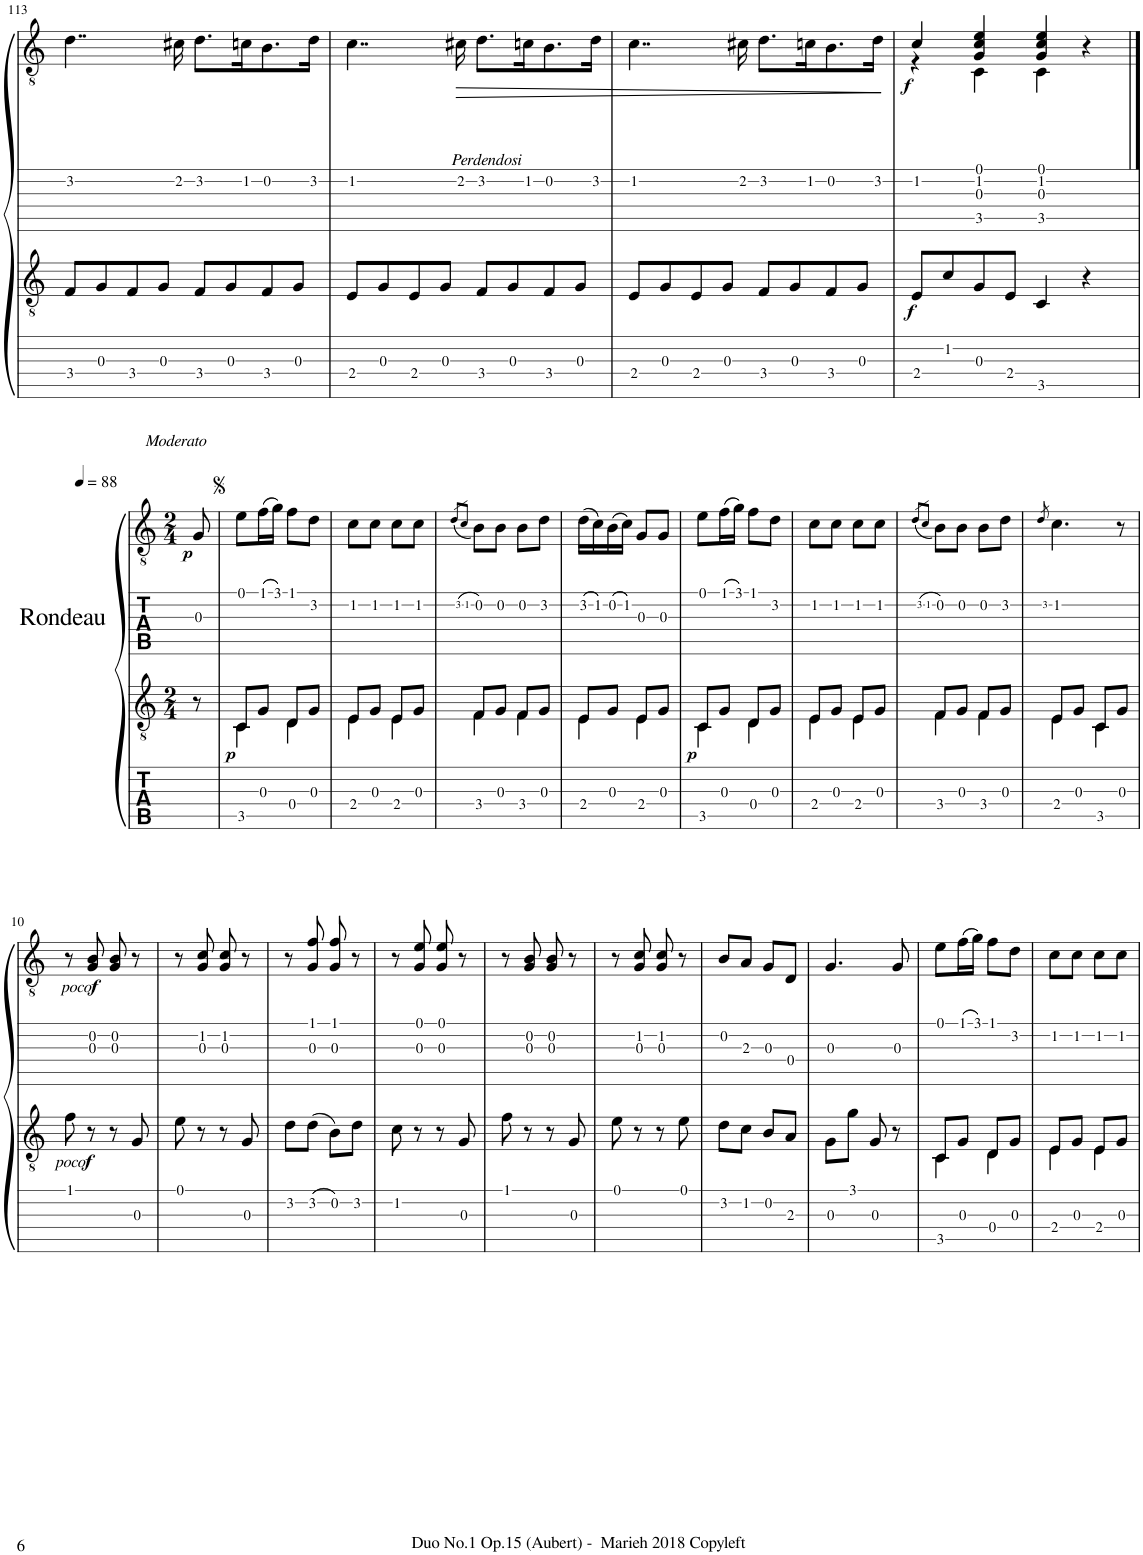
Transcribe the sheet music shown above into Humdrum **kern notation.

**kern	**kern	**kern	**kern	**dynam
*part4	*part3	*part2	*part1	*part1
*staff4	*staff3	*staff2	*staff1	*staff1
*I"Guitare classique [Tablature]	*I"Guitare classique	*I"Guitare classique [Tablature]	*I"Guitare classique	*
!!LO:PB:g=z
*	*clefGv2	*	*clefGv2	*
*k[]	*k[]	*k[]	*k[]	*
*M2/2	*M2/2	*M2/2	*M2/2	*
*met(c|)	*met(c|)	*met(c|)	*met(c|)	*
=113	=113	=113	=113	=113
8FL	8F/L	4..d	4..d\	.
8G	8G/	.	.	.
8F	8F/	.	.	.
8GJ	8G/J	.	.	.
.	.	16c#X	16c#X\	.
8FL	8F/L	8.dL	8.d\L	.
8G	8G/	.	.	.
.	.	16cnK	16cn\K	.
8F	8F/	8.B	8.B\	.
8GJ	8G/J	.	.	.
.	.	16dJk	16d\Jk	.
=114	=114	=114	=114	=114
8EL	8E/L	4..c	4..c\	.
8G	8G/	.	.	.
8E	8E/	.	.	.
8GJ	8G/J	.	.	.
!	!	!	!	!LO:HP:b
.	.	16c#X	16c#X\	>
!	!	!	!LO:TX:b:i:t=Perdendosi	!
8FL	8F/L	8.dL	8.d\L	.
8G	8G/	.	.	.
.	.	16cnK	16cn\K	.
8F	8F/	8.B	8.B\	.
8GJ	8G/J	.	.	.
.	.	16dJk	16d\Jk	.
=115	=115	=115	=115	=115
8EL	8E/L	4..c	4..c\	.
8G	8G/	.	.	.
8E	8E/	.	.	.
8GJ	8G/J	.	.	.
.	.	16c#X	16c#X\	.
8FL	8F/L	8.dL	8.d\L	.
8G	8G/	.	.	.
.	.	16cnK	16cn\K	.
8F	8F/	8.B	8.B\	.
8GJ	8G/J	.	.	.
.	.	16dJk	16d\Jk	.
.	.	.	.	]
=116	=116	=116	=116	=116
*	*	*	*^	*
8EL	8E/L	4c	4c/	4r	.
8c	8c/	.	.	.	.
8G	8G/	4C 4G 4c 4e	4G/ 4c/ 4e/	4C\	.
8EJ	8E/J	.	.	.	.
4C	4C/	4C 4G 4c 4e	4G/ 4c/ 4e/	4C\	.
4r	4r	4r	4r	4ryy	.
*	*	*	*v	*v	*
!!LO:LB:g=z
==1	==1	==1	==1	==1
*stria6	*	*stria6	*	*
*M2/4	*M2/4	*M2/4	*M2/4	*
*	*	*	*MM88	*
*	*	*	*^	*
!	!	!	!LO:TX:a:i:t=Moderato	!	!
*	*	*	*v	*v	*
8r	8r	8G	8G/	.
=2	=2	=2	=2	=2
*	*^	*	*	*
8CL	8C/L	4C\	8eL	8e\L	.
8GJ	8G/J	.	(16fL	(16f\L	.
.	.	.	16gJJ)	16g\JJ)	.
8DL	8D/L	4D\	8fL	8f\L	.
8GJ	8G/J	.	8dJ	8d\J	.
=3	=3	=3	=3	=3	=3
8EL	8E/L	4E\	8cL	8c\L	.
8GJ	8G/J	.	8cJ	8c\J	.
8EL	8E/L	4E\	8cL	8c\L	.
8GJ	8G/J	.	8cJ	8c\J	.
=4	=4	=4	=4	=4	=4
.	.	.	(qd	(8qd/L	.
.	.	.	qc	8qc/J	.
8FL	8F/L	4F\	8BL)	8B\L)	.
8GJ	8G/J	.	8BJ	8B\J	.
8FL	8F/L	4F\	8BL	8B\L	.
8GJ	8G/J	.	8dJ	8d\J	.
=5	=5	=5	=5	=5	=5
8EL	8E/L	4E\	(16dLL	(16d\LL	.
.	.	.	16cJ)	16c\)	.
8GJ	8G/J	.	(16BL	(16B\	.
.	.	.	16cJJ)	16c\JJ)	.
8EL	8E/L	4E\	8GL	8G/L	.
8GJ	8G/J	.	8GJ	8G/J	.
=6	=6	=6	=6	=6	=6
8CL	8C/L	4C\	8eL	8e\L	.
8GJ	8G/J	.	(16fL	(16f\L	.
.	.	.	16gJJ)	16g\JJ)	.
8DL	8D/L	4D\	8fL	8f\L	.
8GJ	8G/J	.	8dJ	8d\J	.
=7	=7	=7	=7	=7	=7
8EL	8E/L	4E\	8cL	8c\L	.
8GJ	8G/J	.	8cJ	8c\J	.
8EL	8E/L	4E\	8cL	8c\L	.
8GJ	8G/J	.	8cJ	8c\J	.
=8	=8	=8	=8	=8	=8
.	.	.	(qd	(8qd/L	.
.	.	.	qc	8qc/J	.
8FL	8F/L	4F\	8BL)	8B\L)	.
8GJ	8G/J	.	8BJ	8B\J	.
8FL	8F/L	4F\	8BL	8B\L	.
8GJ	8G/J	.	8dJ	8d\J	.
=9	=9	=9	=9	=9	=9
.	.	.	qd	8qd/	.
*^	*	*	*	*	*
8EL	4r	8E/L	4E\	4.c	4.c\	.
8GJ	.	8G/J	.	.	.	.
8CL	4r	8C/L	4C\	.	.	.
8GJ	.	8G/J	.	8r	8r	.
*v	*v	*	*	*	*	*
*	*v	*v	*	*	*
!!LO:LB:g=z
=10	=10	=10	=10	=10
!	!LO:TX:b:i:t=poco	!	!	!
8f	8f\	8r	8r	.
!	!	!	!LO:TX:b:i:t=poco	!
8r	8r	8G 8B	8G/ 8B/	.
8r	8r	8G 8B	8G/ 8B/	.
8G	8G/	8r	8r	.
=11	=11	=11	=11	=11
8e	8e\	8r	8r	.
8r	8r	8G 8c	8G/ 8c/	.
8r	8r	8G 8c	8G/ 8c/	.
8G	8G/	8r	8r	.
=12	=12	=12	=12	=12
8dL	8d\L	8r	8r	.
(8dJ	(8d\J	8G 8f	8G/ 8f/	.
8BL)	8B\L)	8G 8f	8G/ 8f/	.
8dJ	8d\J	8r	8r	.
=13	=13	=13	=13	=13
8c	8c\	8r	8r	.
8r	8r	8G 8e	8G/ 8e/	.
8r	8r	8G 8e	8G/ 8e/	.
8G	8G/	8r	8r	.
=14	=14	=14	=14	=14
8f	8f\	8r	8r	.
8r	8r	8G 8B	8G/ 8B/	.
8r	8r	8G 8B	8G/ 8B/	.
8G	8G/	8r	8r	.
=15	=15	=15	=15	=15
8e	8e\	8r	8r	.
8r	8r	8G 8c	8G/ 8c/	.
8r	8r	8G 8c	8G/ 8c/	.
8e	8e\	8r	8r	.
=16	=16	=16	=16	=16
8dL	8d\L	8BL	8B/L	.
8cJ	8c\J	8AJ	8A/J	.
8BL	8B/L	8GL	8G/L	.
8AJ	8A/J	8DJ	8D/J	.
=17	=17	=17	=17	=17
8GL	8G\L	4.G	4.G/	.
8gJ	8g\J	.	.	.
8G	8G/	.	.	.
8r	8r	8G	8G/	.
=18	=18	=18	=18	=18
*	*^	*	*	*
8CL	8C/L	4C\	8eL	8e\L	.
8GJ	8G/J	.	(16fL	(16f\L	.
.	.	.	16gJJ)	16g\JJ)	.
8DL	8D/L	4D\	8fL	8f\L	.
8GJ	8G/J	.	8dJ	8d\J	.
=19	=19	=19	=19	=19	=19
8EL	8E/L	4E\	8cL	8c\L	.
8GJ	8G/J	.	8cJ	8c\J	.
8EL	8E/L	4E\	8cL	8c\L	.
8GJ	8G/J	.	8cJ	8c\J	.
*	*v	*v	*	*	*
=	=	=	=	=
*-	*-	*-	*-	*-
